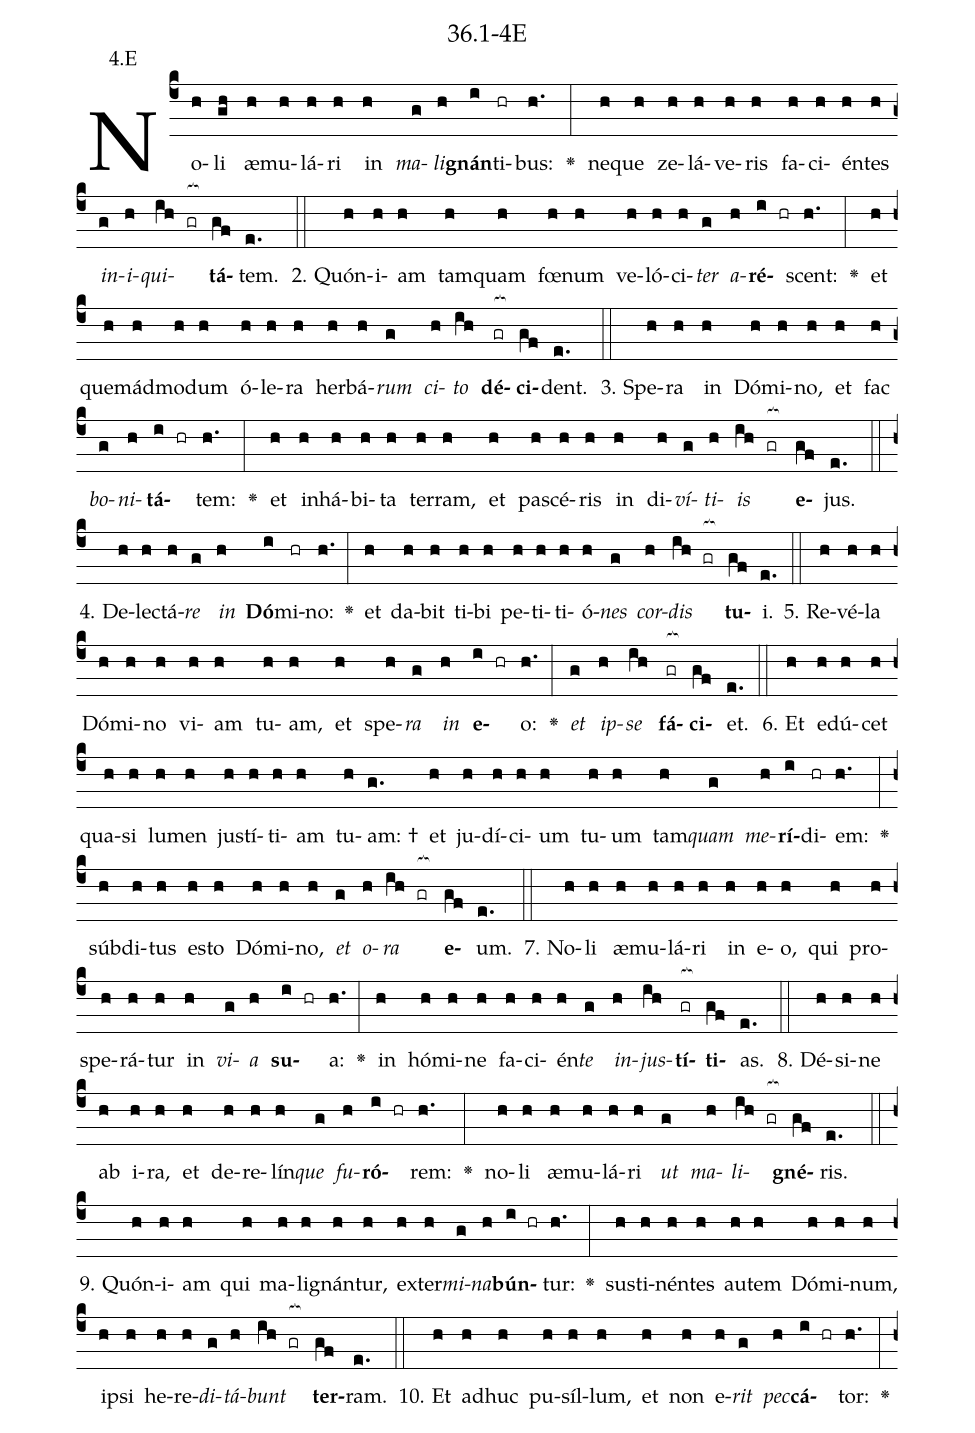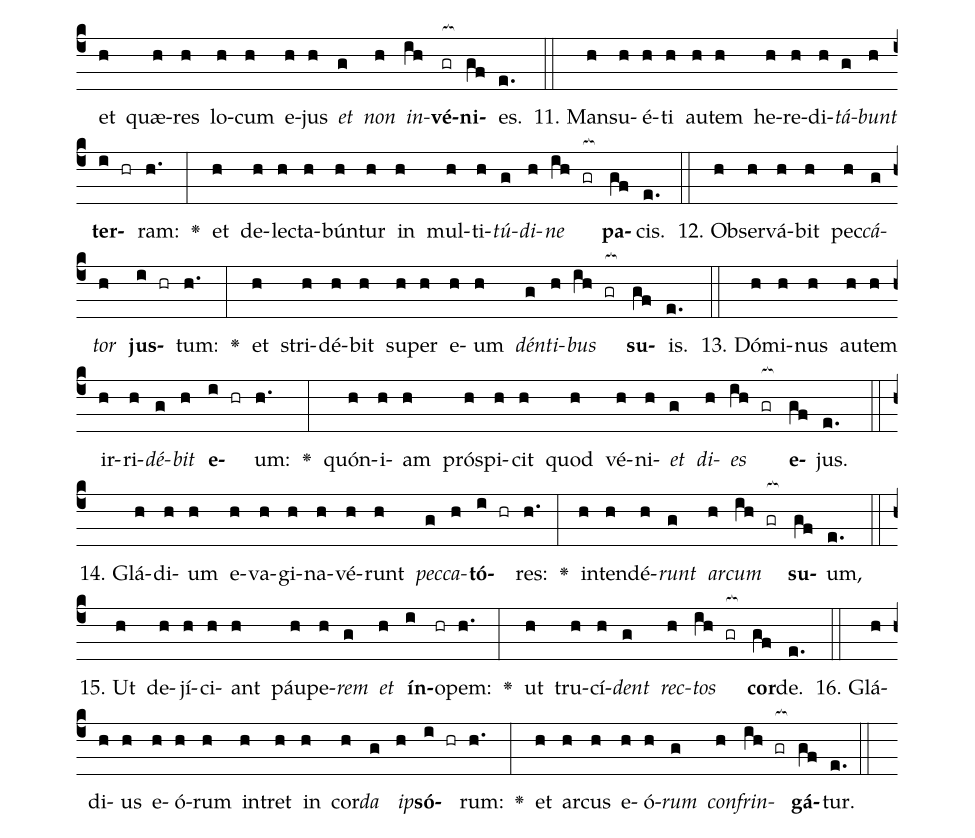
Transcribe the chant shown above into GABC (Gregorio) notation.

name: 36.1-4E;
annotation: 4.E;
%%
(c4)No(h)li(gh) æ(h)mu(h)lá(h)ri(h) in(h) <i>ma</i>(g)<i>li</i>(h)<b>gnán</b>(i)ti(hr)bus:(h.) <v>\greheightstar</v>(:) ne(h)que(h) ze(h)lá(h)ve(h)ris(h) fa(h)ci(h)én(h)tes(h) <i>in</i>(g)<i>i</i>(h)<i>qui</i>(ih gr[ocb:1{])<b>tá</b>(gf[ocb:0}])tem.(e.) (::)
2. Quón(h)i(h)am(h) tam(h)quam(h) fœ(h)num(h) ve(h)ló(h)ci(h)<i>ter</i>(g) <i>a</i>(h)<b>ré</b>(i hr)scent:(h.) <v>\greheightstar</v>(:) et(h) quem(h)ád(h)mo(h)dum(h) ó(h)le(h)ra(h) her(h)bá(h)<i>rum</i>(g) <i>ci</i>(h)<i>to</i>(ih) <b>dé</b>(gr[ocb:1{])<b>ci</b>(gf[ocb:0}])dent.(e.) (::)
3. Spe(h)ra(h) in(h) Dó(h)mi(h)no,(h) et(h) fac(h) <i>bo</i>(g)<i>ni</i>(h)<b>tá</b>(i hr)tem:(h.) <v>\greheightstar</v>(:) et(h) in(h)há(h)bi(h)ta(h) ter(h)ram,(h) et(h) pa(h)scé(h)ris(h) in(h) di(h)<i>ví</i>(g)<i>ti</i>(h)<i>is</i>(ih gr[ocb:1{]) <b>e</b>(gf[ocb:0}])jus.(e.) (::)
4. De(h)lec(h)tá(h)<i>re</i>(g) <i>in</i>(h) <b>Dó</b>(i)mi(hr)no:(h.) <v>\greheightstar</v>(:) et(h) da(h)bit(h) ti(h)bi(h) pe(h)ti(h)ti(h)ó(h)<i>nes</i>(g) <i>cor</i>(h)<i>dis</i>(ih gr[ocb:1{]) <b>tu</b>(gf[ocb:0}])i.(e.) (::)
5. Re(h)vé(h)la(h) Dó(h)mi(h)no(h) vi(h)am(h) tu(h)am,(h) et(h) spe(h)<i>ra</i>(g) <i>in</i>(h) <b>e</b>(i hr)o:(h.) <v>\greheightstar</v>(:) <i>et</i>(g) <i>ip</i>(h)<i>se</i>(ih) <b>fá</b>(gr[ocb:1{])<b>ci</b>(gf[ocb:0}])et.(e.) (::)
6. Et(h) e(h)dú(h)cet(h) qua(h)si(h) lu(h)men(h) jus(h)tí(h)ti(h)am(h) tu(h)am: †(g.) et(h) ju(h)dí(h)ci(h)um(h) tu(h)um(h) tam(h)<i>quam</i>(g) <i>me</i>(h)<b>rí</b>(i)di(hr)em:(h.) <v>\greheightstar</v>(:) súb(h)di(h)tus(h) es(h)to(h) Dó(h)mi(h)no,(h) <i>et</i>(g) <i>o</i>(h)<i>ra</i>(ih gr[ocb:1{]) <b>e</b>(gf[ocb:0}])um.(e.) (::)
7. No(h)li(h) æ(h)mu(h)lá(h)ri(h) in(h) e(h)o,(h) qui(h) pro(h)spe(h)rá(h)tur(h) in(h) <i>vi</i>(g)<i>a</i>(h) <b>su</b>(i hr)a:(h.) <v>\greheightstar</v>(:) in(h) hó(h)mi(h)ne(h) fa(h)ci(h)én(h)<i>te</i>(g) <i>in</i>(h)<i>jus</i>(ih)<b>tí</b>(gr[ocb:1{])<b>ti</b>(gf[ocb:0}])as.(e.) (::)
8. Dé(h)si(h)ne(h) ab(h) i(h)ra,(h) et(h) de(h)re(h)lín(h)<i>que</i>(g) <i>fu</i>(h)<b>ró</b>(i hr)rem:(h.) <v>\greheightstar</v>(:) no(h)li(h) æ(h)mu(h)lá(h)ri(h) <i>ut</i>(g) <i>ma</i>(h)<i>li</i>(ih gr[ocb:1{])<b>gné</b>(gf[ocb:0}])ris.(e.) (::)
9. Quón(h)i(h)am(h) qui(h) ma(h)li(h)gnán(h)tur,(h) ex(h)ter(h)<i>mi</i>(g)<i>na</i>(h)<b>bún</b>(i hr)tur:(h.) <v>\greheightstar</v>(:) sus(h)ti(h)nén(h)tes(h) au(h)tem(h) Dó(h)mi(h)num,(h) ip(h)si(h) he(h)re(h)<i>di</i>(g)<i>tá</i>(h)<i>bunt</i>(ih gr[ocb:1{]) <b>ter</b>(gf[ocb:0}])ram.(e.) (::)
10. Et(h) ad(h)huc(h) pu(h)síl(h)lum,(h) et(h) non(h) e(h)<i>rit</i>(g) <i>pec</i>(h)<b>cá</b>(i hr)tor:(h.) <v>\greheightstar</v>(:) et(h) quæ(h)res(h) lo(h)cum(h) e(h)jus(h) <i>et</i>(g) <i>non</i>(h) <i>in</i>(ih)<b>vé</b>(gr[ocb:1{])<b>ni</b>(gf[ocb:0}])es.(e.) (::)
11. Man(h)su(h)é(h)ti(h) au(h)tem(h) he(h)re(h)di(h)<i>tá</i>(g)<i>bunt</i>(h) <b>ter</b>(i hr)ram:(h.) <v>\greheightstar</v>(:) et(h) de(h)lec(h)ta(h)bún(h)tur(h) in(h) mul(h)ti(h)<i>tú</i>(g)<i>di</i>(h)<i>ne</i>(ih gr[ocb:1{]) <b>pa</b>(gf[ocb:0}])cis.(e.) (::)
12. Ob(h)ser(h)vá(h)bit(h) pec(h)<i>cá</i>(g)<i>tor</i>(h) <b>jus</b>(i hr)tum:(h.) <v>\greheightstar</v>(:) et(h) stri(h)dé(h)bit(h) su(h)per(h) e(h)um(h) <i>dén</i>(g)<i>ti</i>(h)<i>bus</i>(ih gr[ocb:1{]) <b>su</b>(gf[ocb:0}])is.(e.) (::)
13. Dó(h)mi(h)nus(h) au(h)tem(h) ir(h)ri(h)<i>dé</i>(g)<i>bit</i>(h) <b>e</b>(i hr)um:(h.) <v>\greheightstar</v>(:) quón(h)i(h)am(h) pró(h)spi(h)cit(h) quod(h) vé(h)ni(h)<i>et</i>(g) <i>di</i>(h)<i>es</i>(ih gr[ocb:1{]) <b>e</b>(gf[ocb:0}])jus.(e.) (::)
14. Glá(h)di(h)um(h) e(h)va(h)gi(h)na(h)vé(h)runt(h) <i>pec</i>(g)<i>ca</i>(h)<b>tó</b>(i hr)res:(h.) <v>\greheightstar</v>(:) in(h)ten(h)dé(h)<i>runt</i>(g) <i>ar</i>(h)<i>cum</i>(ih gr[ocb:1{]) <b>su</b>(gf[ocb:0}])um,(e.) (::)
15. Ut(h) de(h)jí(h)ci(h)ant(h) páu(h)pe(h)<i>rem</i>(g) <i>et</i>(h) <b>ín</b>(i)o(hr)pem:(h.) <v>\greheightstar</v>(:) ut(h) tru(h)cí(h)<i>dent</i>(g) <i>rec</i>(h)<i>tos</i>(ih gr[ocb:1{]) <b>cor</b>(gf[ocb:0}])de.(e.) (::)
16. Glá(h)di(h)us(h) e(h)ó(h)rum(h) in(h)tret(h) in(h) cor(h)<i>da</i>(g) <i>ip</i>(h)<b>só</b>(i hr)rum:(h.) <v>\greheightstar</v>(:) et(h) ar(h)cus(h) e(h)ó(h)<i>rum</i>(g) <i>con</i>(h)<i>frin</i>(ih gr[ocb:1{])<b>gá</b>(gf[ocb:0}])tur.(e.) (::)
